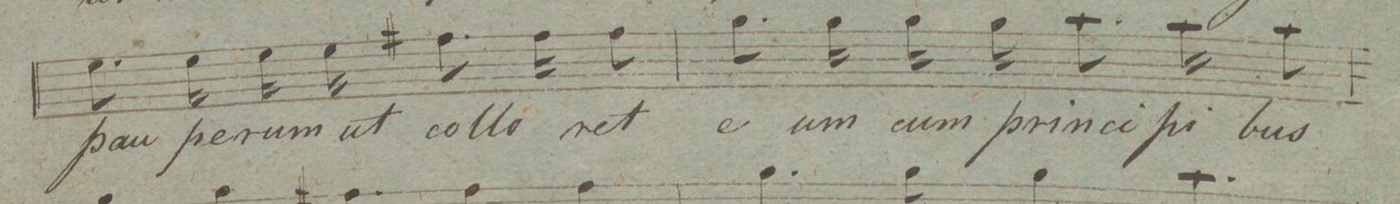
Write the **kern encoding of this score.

**kern	**text	**dynam
*I"Canto.	*	*
*clefC1	*	*
*k[f#c#g#]	*	*
*M6/8	*	*
8.cc#\	pau-	.
16cc#\	-pe-	.
16cc#\	-rum	.
16cc#\	ut	.
8.dd#X\	col-	.
16dd#\	-lo-	.
8dd#\	-ret	.
=32	=32	=32
8.ee\	e-	.
16ee\	-um	.
16ee\	cum	.
16ee\	prin-	.
8.ff#\	-ci-	.
16ff#\	-pi-	.
8ff#\	-bus	.
=33	=33	=33
*-	*-	*-
